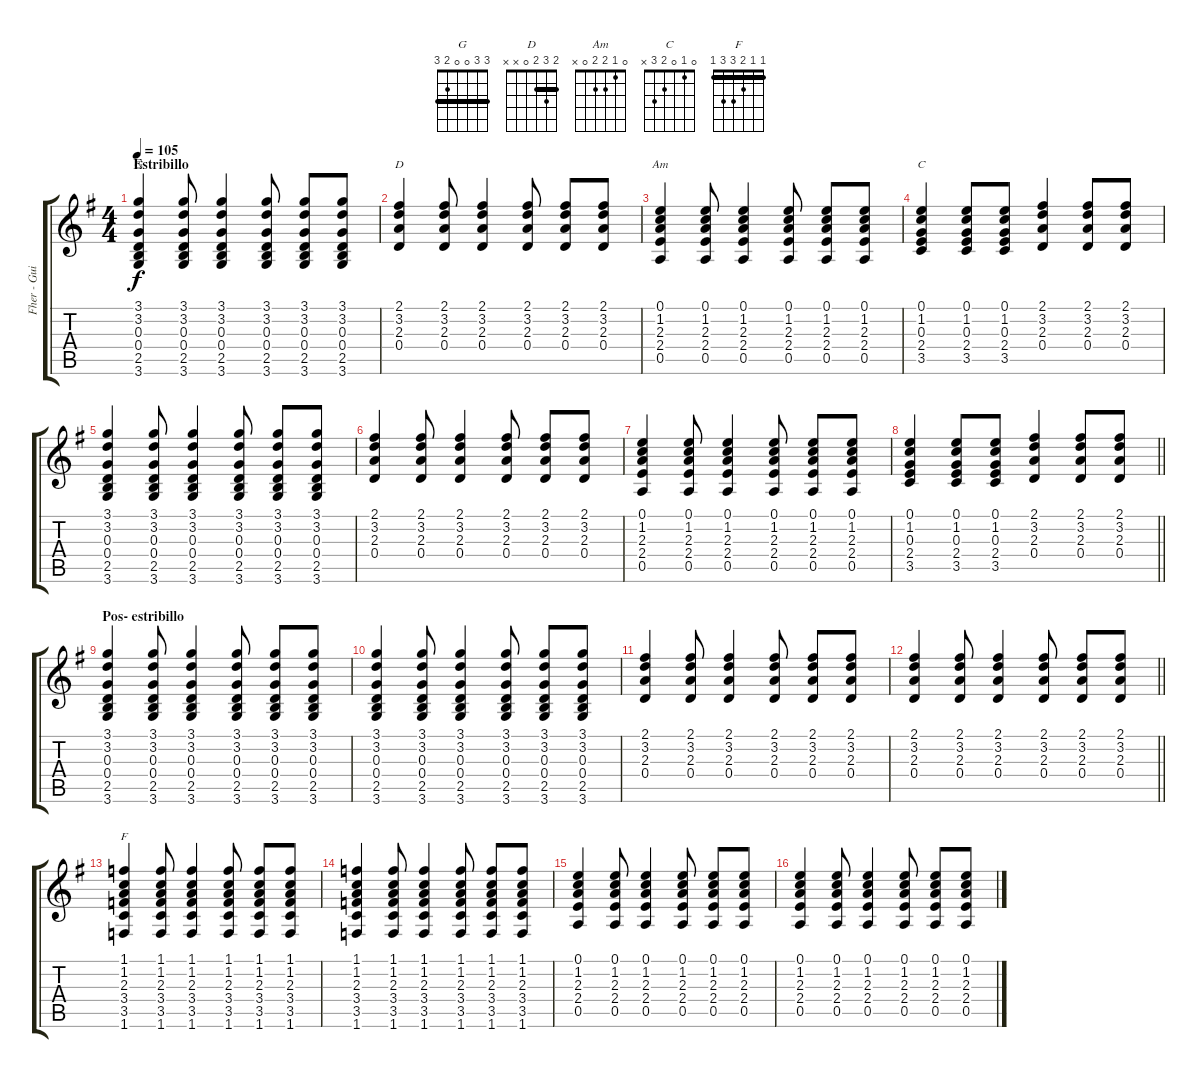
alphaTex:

\track ("Fher - Guitarra" "Fher - Gui") {instrument acousticguitarsteel}
\staff {score tabs}
\tuning (E4 B3 G3 D3 A2 E2) {hide}
\chord ("G" 3 3 0 0 2 3) {barre 3}
\chord ("D" 2 3 2 0 x x) {barre 2}
\chord ("Am" 0 1 2 2 0 x)
\chord ("C" 0 1 0 2 3 x)
\chord ("F" 1 1 2 3 3 1) {barre 1}
\ts (4 4)
\section ("" "Estribillo")
\tempo 105
\clef g2
\ks g
(3.1 3.2 0.3 0.4 2.5 3.6).4{ch "G" dy f} (3.1 3.2 0.3 0.4 2.5 3.6).8 (3.1 3.2 0.3 0.4 2.5 3.6).4 (3.1 3.2 0.3 0.4 2.5 3.6).8 (3.1 3.2 0.3 0.4 2.5 3.6).8 (3.1 3.2 0.3 0.4 2.5 3.6).8 |
(2.1 3.2 2.3 0.4).4{ch "D"} (2.1 3.2 2.3 0.4).8 (2.1 3.2 2.3 0.4).4 (2.1 3.2 2.3 0.4).8 (2.1 3.2 2.3 0.4).8 (2.1 3.2 2.3 0.4).8 |
(0.1 1.2 2.3 2.4 0.5).4{ch "Am"} (0.1 1.2 2.3 2.4 0.5).8 (0.1 1.2 2.3 2.4 0.5).4 (0.1 1.2 2.3 2.4 0.5).8 (0.1 1.2 2.3 2.4 0.5).8 (0.1 1.2 2.3 2.4 0.5).8 |
(0.1 1.2 0.3 2.4 3.5).4{ch "C"} (0.1 1.2 0.3 2.4 3.5).8 (0.1 1.2 0.3 2.4 3.5).8 (2.1 3.2 2.3 0.4).4 (2.1 3.2 2.3 0.4).8 (2.1 3.2 2.3 0.4).8 |
(3.1 3.2 0.3 0.4 2.5 3.6).4 (3.1 3.2 0.3 0.4 2.5 3.6).8 (3.1 3.2 0.3 0.4 2.5 3.6).4 (3.1 3.2 0.3 0.4 2.5 3.6).8 (3.1 3.2 0.3 0.4 2.5 3.6).8 (3.1 3.2 0.3 0.4 2.5 3.6).8 |
(2.1 3.2 2.3 0.4).4 (2.1 3.2 2.3 0.4).8 (2.1 3.2 2.3 0.4).4 (2.1 3.2 2.3 0.4).8 (2.1 3.2 2.3 0.4).8 (2.1 3.2 2.3 0.4).8 |
(0.1 1.2 2.3 2.4 0.5).4 (0.1 1.2 2.3 2.4 0.5).8 (0.1 1.2 2.3 2.4 0.5).4 (0.1 1.2 2.3 2.4 0.5).8 (0.1 1.2 2.3 2.4 0.5).8 (0.1 1.2 2.3 2.4 0.5).8 |
\barLineRight lightlight
(0.1 1.2 0.3 2.4 3.5).4 (0.1 1.2 0.3 2.4 3.5).8 (0.1 1.2 0.3 2.4 3.5).8 (2.1 3.2 2.3 0.4).4 (2.1 3.2 2.3 0.4).8 (2.1 3.2 2.3 0.4).8 |
\section ("" "Pos- estribillo")
(3.1 3.2 0.3 0.4 2.5 3.6).4 (3.1 3.2 0.3 0.4 2.5 3.6).8 (3.1 3.2 0.3 0.4 2.5 3.6).4 (3.1 3.2 0.3 0.4 2.5 3.6).8 (3.1 3.2 0.3 0.4 2.5 3.6).8 (3.1 3.2 0.3 0.4 2.5 3.6).8 |
(3.1 3.2 0.3 0.4 2.5 3.6).4 (3.1 3.2 0.3 0.4 2.5 3.6).8 (3.1 3.2 0.3 0.4 2.5 3.6).4 (3.1 3.2 0.3 0.4 2.5 3.6).8 (3.1 3.2 0.3 0.4 2.5 3.6).8 (3.1 3.2 0.3 0.4 2.5 3.6).8 |
(2.1 3.2 2.3 0.4).4 (2.1 3.2 2.3 0.4).8 (2.1 3.2 2.3 0.4).4 (2.1 3.2 2.3 0.4).8 (2.1 3.2 2.3 0.4).8 (2.1 3.2 2.3 0.4).8 |
\barLineRight lightlight
(2.1 3.2 2.3 0.4).4 (2.1 3.2 2.3 0.4).8 (2.1 3.2 2.3 0.4).4 (2.1 3.2 2.3 0.4).8 (2.1 3.2 2.3 0.4).8 (2.1 3.2 2.3 0.4).8 |
(1.1 1.2 2.3 3.4 3.5 1.6).4{ch "F"} (1.1 1.2 2.3 3.4 3.5 1.6).8 (1.1 1.2 2.3 3.4 3.5 1.6).4 (1.1 1.2 2.3 3.4 3.5 1.6).8 (1.1 1.2 2.3 3.4 3.5 1.6).8 (1.1 1.2 2.3 3.4 3.5 1.6).8 |
(1.1 1.2 2.3 3.4 3.5 1.6).4 (1.1 1.2 2.3 3.4 3.5 1.6).8 (1.1 1.2 2.3 3.4 3.5 1.6).4 (1.1 1.2 2.3 3.4 3.5 1.6).8 (1.1 1.2 2.3 3.4 3.5 1.6).8 (1.1 1.2 2.3 3.4 3.5 1.6).8 |
(0.1 1.2 2.3 2.4 0.5).4 (0.1 1.2 2.3 2.4 0.5).8 (0.1 1.2 2.3 2.4 0.5).4 (0.1 1.2 2.3 2.4 0.5).8 (0.1 1.2 2.3 2.4 0.5).8 (0.1 1.2 2.3 2.4 0.5).8 |
(0.1 1.2 2.3 2.4 0.5).4 (0.1 1.2 2.3 2.4 0.5).8 (0.1 1.2 2.3 2.4 0.5).4 (0.1 1.2 2.3 2.4 0.5).8 (0.1 1.2 2.3 2.4 0.5).8 (0.1 1.2 2.3 2.4 0.5).8
